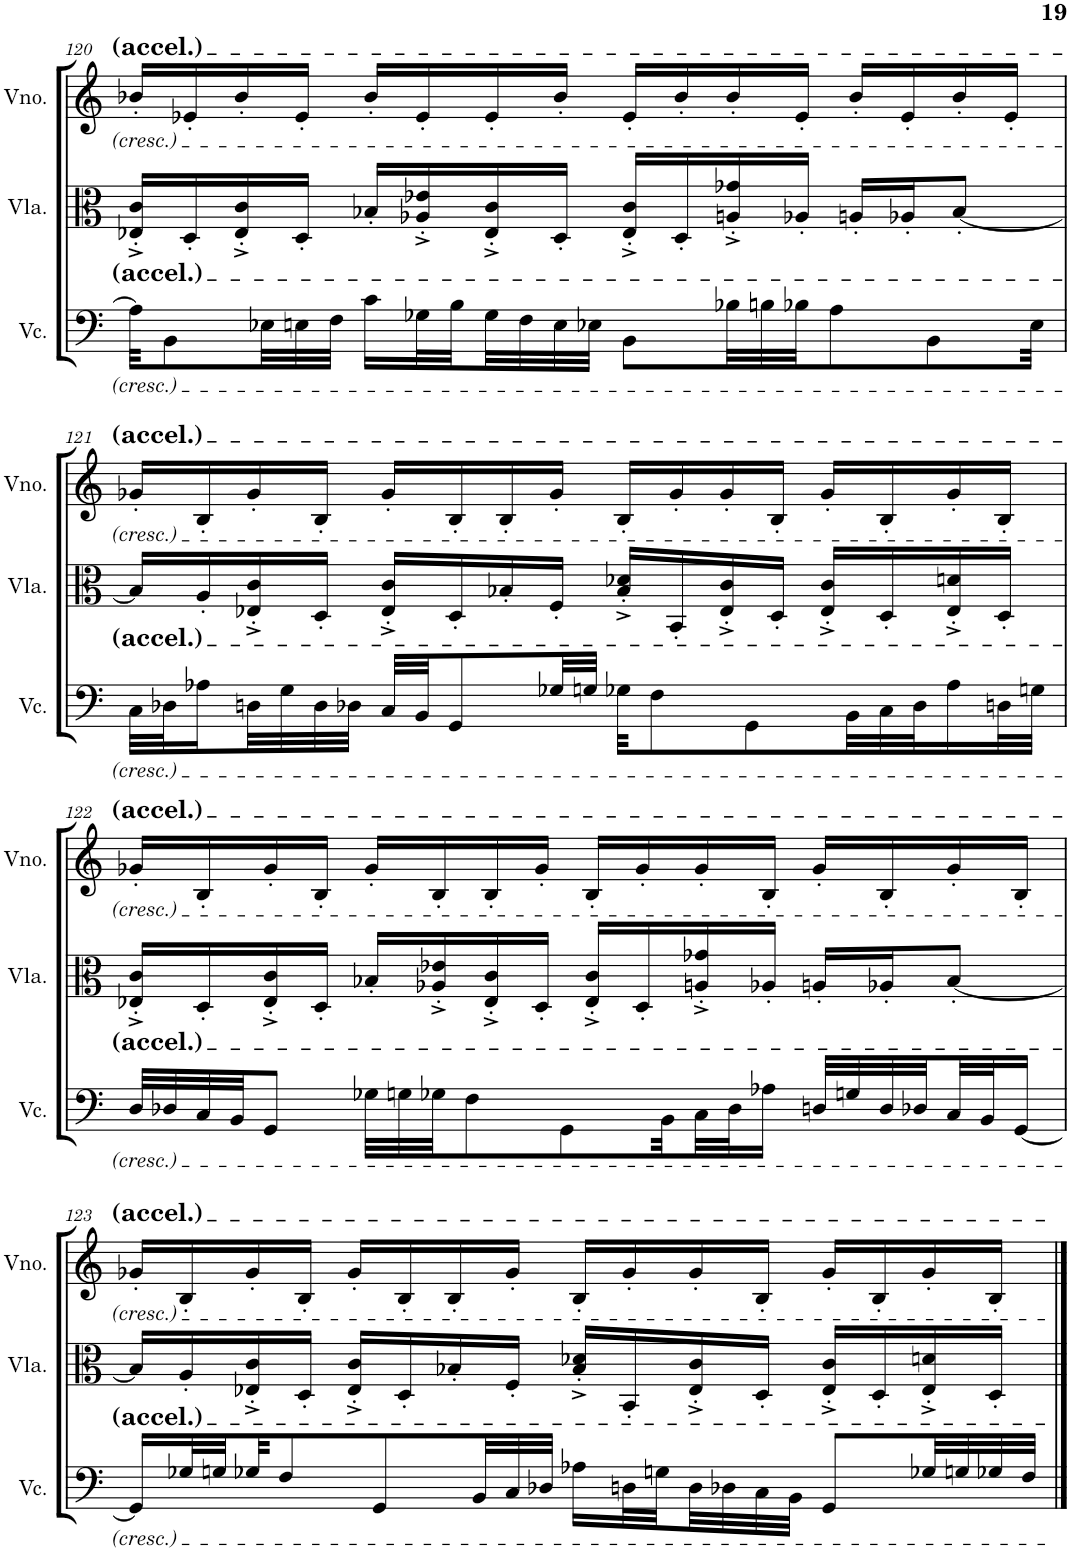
**kern	**kern	**kern
*part3	*part2	*part1
*staff3	*staff2	*staff1
*I"Violoncelo	*I"Viola	*I"Violino
*I'Vc.	*I'Vla.	*I'Vno.
!!LO:PB:g=z
*clefF4	*clefC3	*clefG2
*k[]	*k[]	*k[]
*M4/4	*M4/4	*M4/4
=120	=120	=120
32A\KKL]	16E-X/'^ 16c/'^LL	16b-X'/LL
8BB\	.	.
.	16D'/	16e-X'/
.	16E-/'^ 16c/'^	16b-'/
32E-X\LL	.	.
32En\	16D'/JJ	16e-'/JJ
32F\JJJ	.	.
16c\LL	16B-X'/LL	16b-'/LL
32G-X\L	16A-X/'^ 16e-X/'^	16e-'/
32B\	.	.
32G-\	16E-/'^ 16c/'^	16e-'/
32F\	.	.
32E\	16D'/JJ	16b-'/JJ
32E-X\JJJ	.	.
8BB\L	16E-/'^ 16c/'^LL	16e-'/LL
.	16D'/	16b-'/
32B-X\LL	16An/'^ 16g-X/'^	16b-'/
32Bn\	.	.
32B-X\JJ	16A-X'/JJ	16e-'/JJ
8A\	.	.
.	16An'/LL	16b-'/LL
.	16A-X'/J	16e-'/
8BB\	.	.
.	[8B-'/J	16b-'/
.	.	16e-'/JJ
32E-\Jkk	.	.
!!LO:LB:g=z
=121	=121	=121
32C\LLL	16B-/LL]	16g-X'/LL
32D-X\J	.	.
16A-X\	16A'/	16B'/
32Dn\L	16E-X/'^ 16c/'^	16g-'/
32G\	.	.
32D\	16D'/JJ	16B'/JJ
32D-X\JJJ	.	.
32C/LLL	16E-/'^ 16c/'^LL	16g-'/LL
32BB/JJ	.	.
8GG/	16D'/	16B'/
.	16B-X'/	16B'/
32G-X/LL	16F'/JJ	16g-'/JJ
32Gn/JJJ	.	.
32G-X\KKL	16B-/'^ 16d-X/'^LL	16B'/LL
8F\	.	.
.	16BB'/	16g-'/
.	16E-/'^ 16c/'^	16g-'/
8GG\	.	.
.	16D'/JJ	16B'/JJ
.	16E-/'^ 16c/'^LL	16g-'/LL
32BB\LL	.	.
32C\	16D'/	16B'/
32D-\J	.	.
16A-\	16E-/'^ 16dn/'^	16g-'/
32Dn\L	16D'/JJ	16B'/JJ
32Gn\JJJ	.	.
!!LO:LB:g=z
=122	=122	=122
32D/LLL	16E-X/'^ 16c/'^LL	16g-X'/LL
32D-X/	.	.
32C/	16D'/	16B'/
32BB/JJ	.	.
8GG/J	16E-/'^ 16c/'^	16g-'/
.	16D'/JJ	16B'/JJ
32G-X\LLL	16B-X'/LL	16g-'/LL
32Gn\	.	.
32G-X\JJ	16A-X/'^ 16e-X/'^	16B'/
8F\	.	.
.	16E-/'^ 16c/'^	16B'/
.	16D'/JJ	16g-'/JJ
8GG\	.	.
.	16E-/'^ 16c/'^LL	16B'/LL
.	16D'/	16g-'/
32BB\LL	.	.
32C\	16An/'^ 16g-X/'^	16g-'/
32D-\J	.	.
16A-X\JJ	16A-X'/JJ	16B'/JJ
32Dn/LLL	16An'/LL	16g-'/LL
32Gn/	.	.
32D/	16A-X'/J	16B'/
32D-X/	.	.
32C/	[8B-'/J	16g-'/
32BB/J	.	.
[16GG/JJ	.	16B'/JJ
!!LO:LB:g=z
=123	=123	=123
16GG/LL]	16B-/LL]	16g-X'/LL
32G-X/L	16A'/	16B'/
32Gn/	.	.
32G-X/JJ	16E-X/'^ 16c/'^	16g-'/
8F/	.	.
.	16D'/JJ	16B'/JJ
.	16E-/'^ 16c/'^LL	16g-'/LL
8GG/	.	.
.	16D'/	16B'/
.	16B-X'/	16B'/
32BB/LL	.	.
32C/	16F'/JJ	16g-'/JJ
32D-X/JJJ	.	.
16A-X\LL	16B-/'^ 16d-X/'^LL	16B'/LL
32Dn\L	16BB'/	16g-'/
32Gn\	.	.
32D\	16E-/'^ 16c/'^	16g-'/
32D-X\	.	.
32C\	16D'/JJ	16B'/JJ
32BB\JJJ	.	.
8GG/L	16E-/'^ 16c/'^LL	16g-'/LL
.	16D'/	16B'/
32G-X/LL	16E-/'^ 16dn/'^	16g-'/
32Gn/	.	.
32G-X/	16D'/JJ	16B'/JJ
32F/JJJ	.	.
==	==	==
*-	*-	*-
